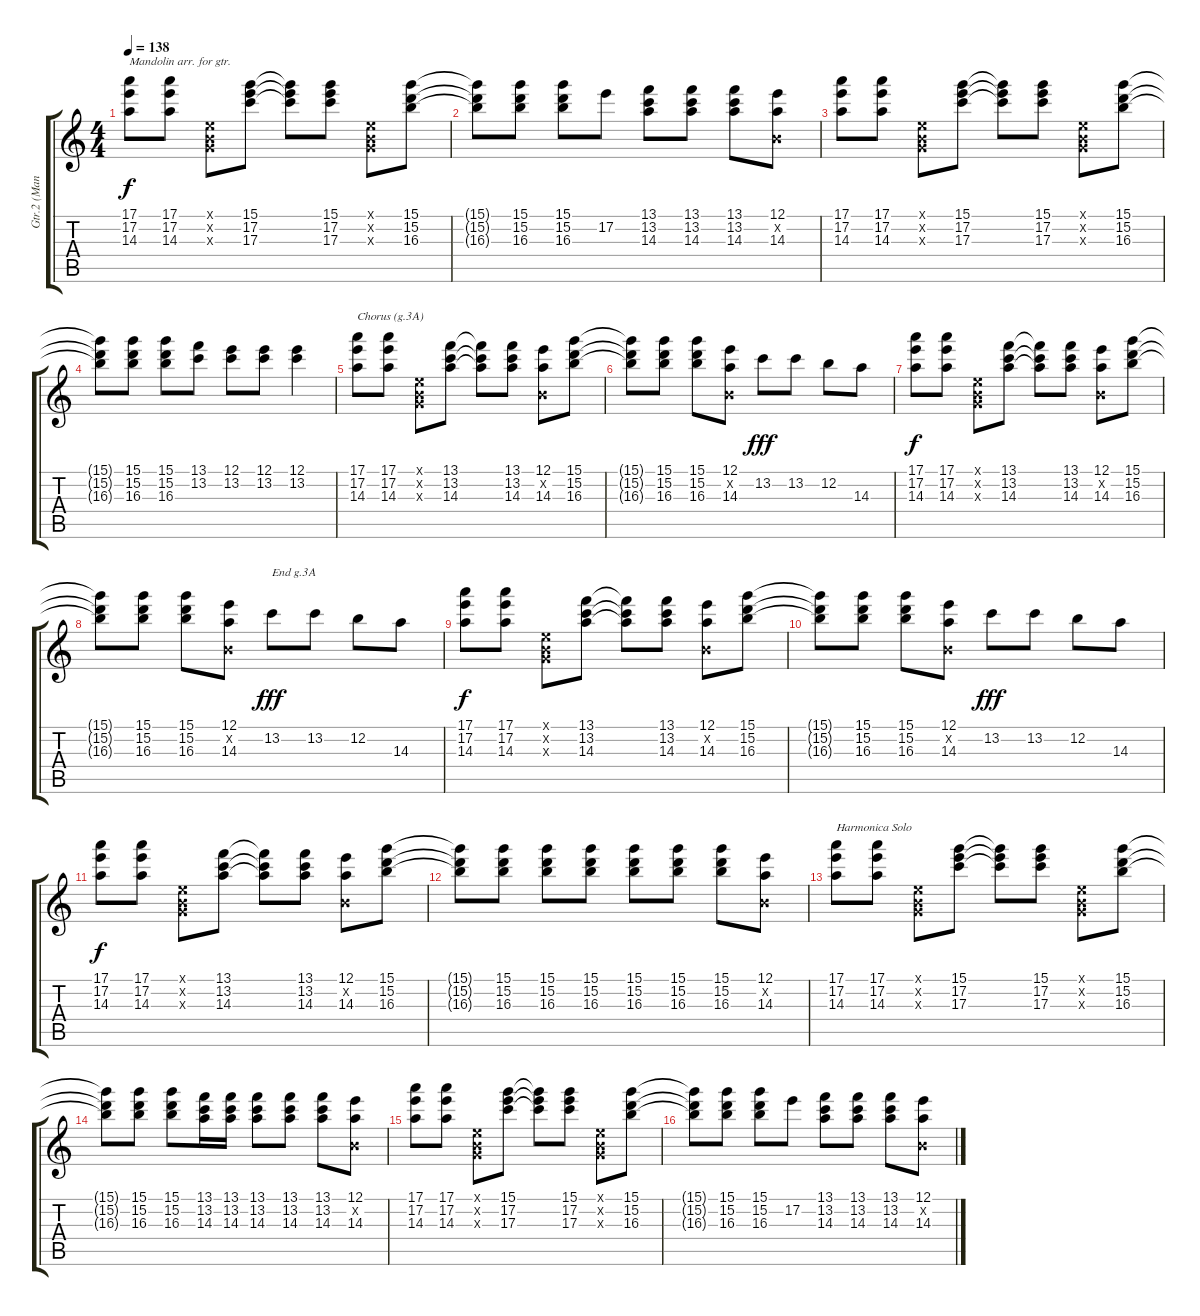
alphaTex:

\track ("Gtr.2 (Mandolin arr. for gtr.)" "Gtr.2 (Man") {instrument acousticguitarnylon}
\staff {score tabs}
\tuning (E4 B3 G3 D3 A2 E2) {hide}
\ts (4 4)
\tempo 138
\clef g2
\ks aminor
(17.1 17.2 14.3).8{txt "Mandolin arr. for gtr." dy f} (17.1 17.2 14.3).8 (0.1{x} 0.2{x} 0.3{x}).8 (15.1 17.2 17.3).8 (15.1{t} 17.2{t} 17.3{t}).8 (15.1 17.2 17.3).8 (0.1{x} 0.2{x} 0.3{x}).8 (15.1 15.2 16.3).8 |
(15.1{t} 15.2{t} 16.3{t}).8 (15.1 15.2 16.3).8 (15.1 15.2 16.3).8 17.2.8 (13.1 13.2 14.3).8 (13.1 13.2 14.3).8 (13.1 13.2 14.3).8 (12.1 0.2{x} 14.3).8 |
(17.1 17.2 14.3).8 (17.1 17.2 14.3).8 (0.1{x} 0.2{x} 0.3{x}).8 (15.1 17.2 17.3).8 (15.1{t} 17.2{t} 17.3{t}).8 (15.1 17.2 17.3).8 (0.1{x} 0.2{x} 0.3{x}).8 (15.1 15.2 16.3).8 |
(15.1{t} 15.2{t} 16.3{t}).8 (15.1 15.2 16.3).8 (15.1 15.2 16.3).8 (13.1 13.2).8 (12.1 13.2).8 (12.1 13.2).8 (12.1 13.2).4 |
(17.1 17.2 14.3).8{txt "Chorus (g.3A)"} (17.1 17.2 14.3).8 (0.1{x} 0.2{x} 0.3{x}).8 (13.1 13.2 14.3).8 (13.1{t} 13.2{t} 14.3{t}).8 (13.1 13.2 14.3).8 (12.1 0.2{x} 14.3).8 (15.1 15.2 16.3).8 |
(15.1{t} 15.2{t} 16.3{t}).8 (15.1 15.2 16.3).8 (15.1 15.2 16.3).8 (12.1 0.2{x} 14.3).8 13.2.8{dy fff} 13.2.8 12.2.8 14.3.8 |
(17.1 17.2 14.3).8{dy f} (17.1 17.2 14.3).8 (0.1{x} 0.2{x} 0.3{x}).8 (13.1 13.2 14.3).8 (13.1{t} 13.2{t} 14.3{t}).8 (13.1 13.2 14.3).8 (12.1 0.2{x} 14.3).8 (15.1 15.2 16.3).8 |
(15.1{t} 15.2{t} 16.3{t}).8 (15.1 15.2 16.3).8 (15.1 15.2 16.3).8 (12.1 0.2{x} 14.3).8 13.2.8{txt "End g.3A" dy fff} 13.2.8 12.2.8 14.3.8 |
(17.1 17.2 14.3).8{dy f} (17.1 17.2 14.3).8 (0.1{x} 0.2{x} 0.3{x}).8 (13.1 13.2 14.3).8 (13.1{t} 13.2{t} 14.3{t}).8 (13.1 13.2 14.3).8 (12.1 0.2{x} 14.3).8 (15.1 15.2 16.3).8 |
(15.1{t} 15.2{t} 16.3{t}).8 (15.1 15.2 16.3).8 (15.1 15.2 16.3).8 (12.1 0.2{x} 14.3).8 13.2.8{dy fff} 13.2.8 12.2.8 14.3.8 |
(17.1 17.2 14.3).8{dy f} (17.1 17.2 14.3).8 (0.1{x} 0.2{x} 0.3{x}).8 (13.1 13.2 14.3).8 (13.1{t} 13.2{t} 14.3{t}).8 (13.1 13.2 14.3).8 (12.1 0.2{x} 14.3).8 (15.1 15.2 16.3).8 |
(15.1{t} 15.2{t} 16.3{t}).8 (15.1 15.2 16.3).8 (15.1 15.2 16.3).8 (15.1 15.2 16.3).8 (15.1 15.2 16.3).8 (15.1 15.2 16.3).8 (15.1 15.2 16.3).8 (12.1 0.2{x} 14.3).8 |
(17.1 17.2 14.3).8{txt "Harmonica Solo"} (17.1 17.2 14.3).8 (0.1{x} 0.2{x} 0.3{x}).8 (15.1 17.2 17.3).8 (15.1{t} 17.2{t} 17.3{t}).8 (15.1 17.2 17.3).8 (0.1{x} 0.2{x} 0.3{x}).8 (15.1 15.2 16.3).8 |
(15.1{t} 15.2{t} 16.3{t}).8 (15.1 15.2 16.3).8 (15.1 15.2 16.3).8 (13.1 13.2 14.3).16 (13.1 13.2 14.3).16 (13.1 13.2 14.3).8 (13.1 13.2 14.3).8 (13.1 13.2 14.3).8 (12.1 0.2{x} 14.3).8 |
(17.1 17.2 14.3).8 (17.1 17.2 14.3).8 (0.1{x} 0.2{x} 0.3{x}).8 (15.1 17.2 17.3).8 (15.1{t} 17.2{t} 17.3{t}).8 (15.1 17.2 17.3).8 (0.1{x} 0.2{x} 0.3{x}).8 (15.1 15.2 16.3).8 |
(15.1{t} 15.2{t} 16.3{t}).8 (15.1 15.2 16.3).8 (15.1 15.2 16.3).8 17.2.8 (13.1 13.2 14.3).8 (13.1 13.2 14.3).8 (13.1 13.2 14.3).8 (12.1 0.2{x} 14.3).8
